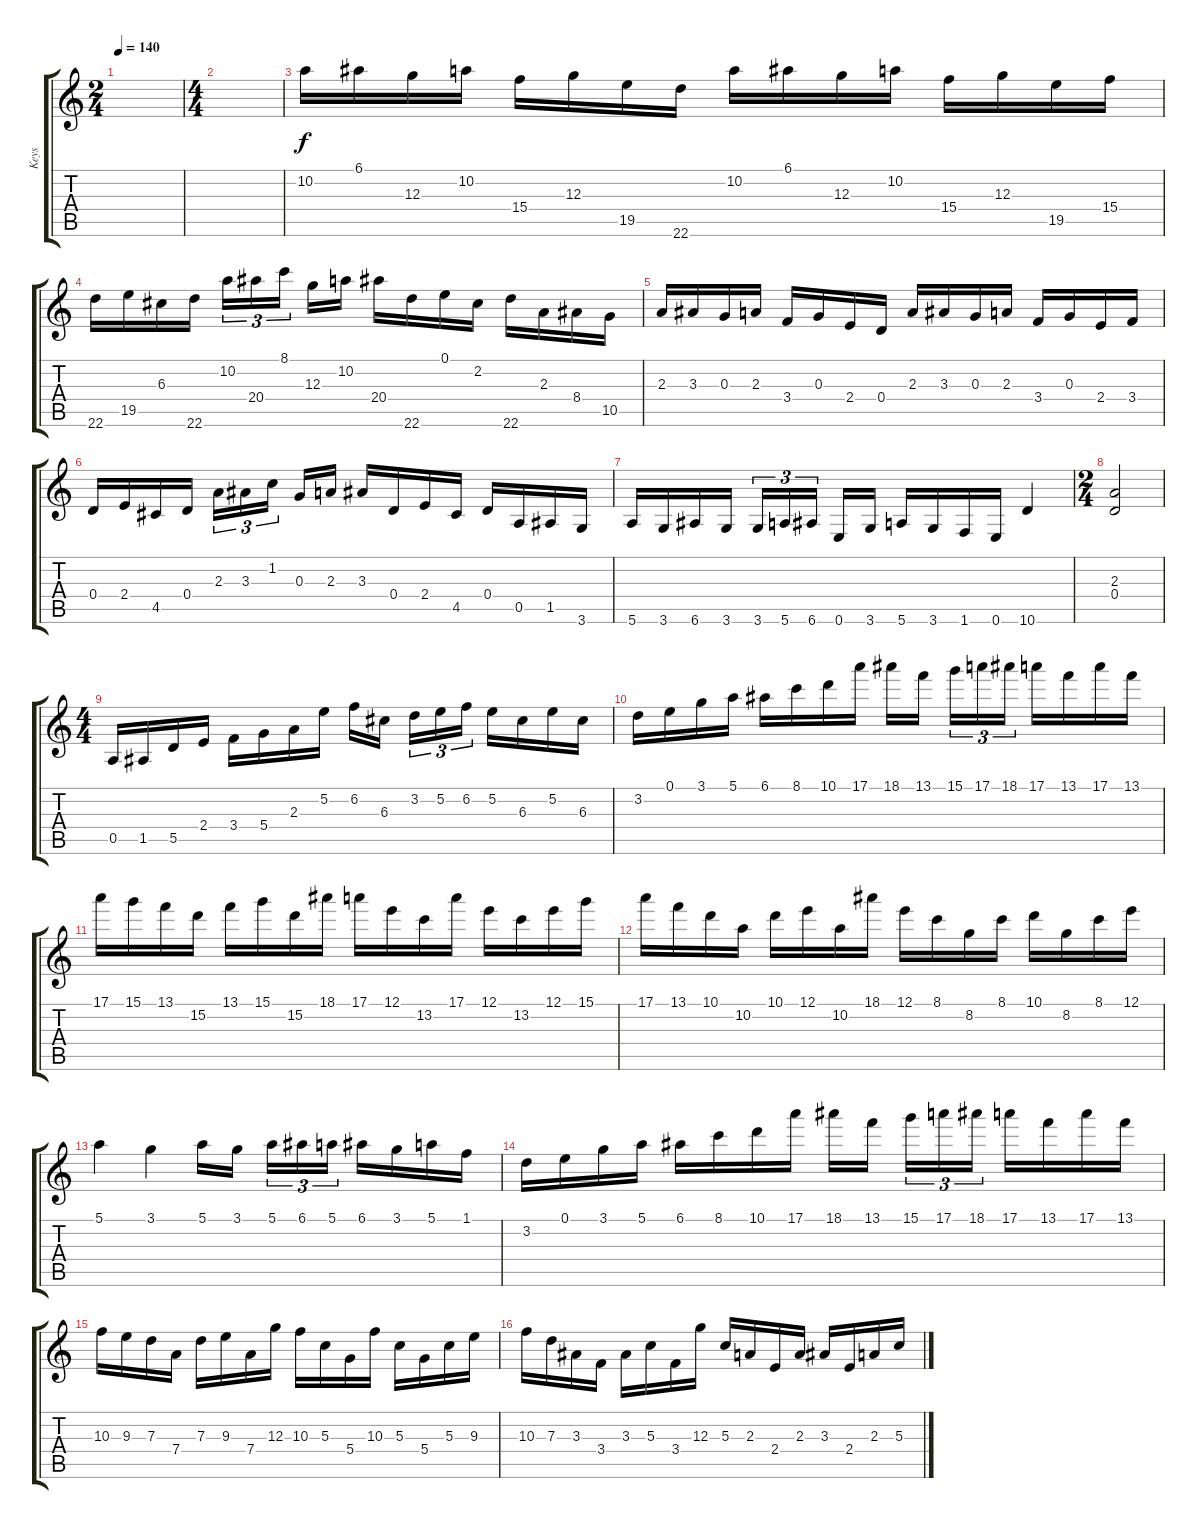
\track ("Keys" "Keys") {instrument acousticguitarsteel}
\staff {score tabs}
\tuning (E4 B3 G3 D3 A2 E2) {hide}
\ts (2 4)
\tempo 140
\tempo 120
\tempo 140
\clef g2
\ks c
|
\ts (4 4)
|
10.2.16 6.1.16 12.3.16 10.2.16 15.4.16 12.3.16 19.5.16 22.6.16 10.2.16 6.1.16 12.3.16 10.2.16 15.4.16 12.3.16 19.5.16 15.4.16 |
22.6.16 19.5.16 6.3.16 22.6.16 10.2.16{tu (3 2)} 20.4.16{tu (3 2)} 8.1.16{tu (3 2)} 12.3.16 10.2.16 20.4.16 22.6.16 0.1.16 2.2.16 22.6.16 2.3.16 8.4.16 10.5.16 |
2.3.16 3.3.16 0.3.16 2.3.16 3.4.16 0.3.16 2.4.16 0.4.16 2.3.16 3.3.16 0.3.16 2.3.16 3.4.16 0.3.16 2.4.16 3.4.16 |
0.4.16 2.4.16 4.5.16 0.4.16 2.3.16{tu (3 2)} 3.3.16{tu (3 2)} 1.2.16{tu (3 2)} 0.3.16 2.3.16 3.3.16 0.4.16 2.4.16 4.5.16 0.4.16 0.5.16 1.5.16 3.6.16 |
5.6.16 3.6.16 6.6.16 3.6.16 3.6.16{tu (3 2)} 5.6.16{tu (3 2)} 6.6.16{tu (3 2)} 0.6.16 3.6.16 5.6.16 3.6.16 1.6.16 0.6.16 10.6.4 |
\ts (2 4)
(2.3 0.4).2 |
\ts (4 4)
0.5.16 1.5.16 5.5.16 2.4.16 3.4.16 5.4.16 2.3.16 5.2.16 6.2.16 6.3.16 3.2.16{tu (3 2)} 5.2.16{tu (3 2)} 6.2.16{tu (3 2)} 5.2.16 6.3.16 5.2.16 6.3.16 |
3.2.16 0.1.16 3.1.16 5.1.16 6.1.16 8.1.16 10.1.16 17.1.16 18.1.16 13.1.16 15.1.16{tu (3 2)} 17.1.16{tu (3 2)} 18.1.16{tu (3 2)} 17.1.16 13.1.16 17.1.16 13.1.16 |
17.1.16 15.1.16 13.1.16 15.2.16 13.1.16 15.1.16 15.2.16 18.1.16 17.1.16 12.1.16 13.2.16 17.1.16 12.1.16 13.2.16 12.1.16 15.1.16 |
17.1.16 13.1.16 10.1.16 10.2.16 10.1.16 12.1.16 10.2.16 18.1.16 12.1.16 8.1.16 8.2.16 8.1.16 10.1.16 8.2.16 8.1.16 12.1.16 |
5.1.4 3.1.4 5.1.16 3.1.16 5.1.16{tu (3 2)} 6.1.16{tu (3 2)} 5.1.16{tu (3 2)} 6.1.16 3.1.16 5.1.16 1.1.16 |
3.2.16 0.1.16 3.1.16 5.1.16 6.1.16 8.1.16 10.1.16 17.1.16 18.1.16 13.1.16 15.1.16{tu (3 2)} 17.1.16{tu (3 2)} 18.1.16{tu (3 2)} 17.1.16 13.1.16 17.1.16 13.1.16 |
10.3.16 9.3.16 7.3.16 7.4.16 7.3.16 9.3.16 7.4.16 12.3.16 10.3.16 5.3.16 5.4.16 10.3.16 5.3.16 5.4.16 5.3.16 9.3.16 |
10.3.16 7.3.16 3.3.16 3.4.16 3.3.16 5.3.16 3.4.16 12.3.16 5.3.16 2.3.16 2.4.16 2.3.16 3.3.16 2.4.16 2.3.16 5.3.16
